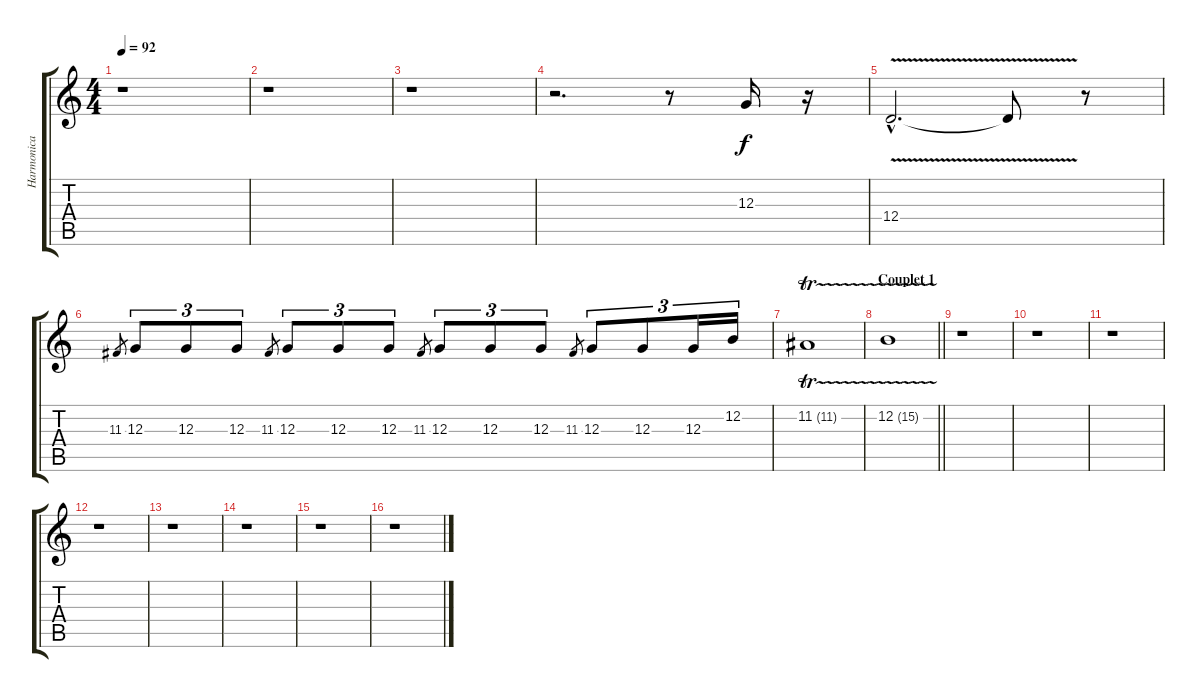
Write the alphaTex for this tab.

\track ("Harmonica" "Harmonica") {instrument harmonica}
\staff {score tabs}
\tuning (E4 B3 G3 D3 A2 E2) {hide}
\ts (4 4)
\tempo 92
\clef g2
\ks c
r.1{dy f instrument harmonica} |
r.1 |
r.1 |
r.2{d} r.8 12.3.16 r.16 |
\section ("" "")
12.4{v hac}.2{d} 12.4{t}.8 r.8 |
11.3.8{gr} 12.3.8{tu (3 2)} 12.3.8{tu (3 2)} 12.3.8{tu (3 2)} 11.3.8{gr} 12.3.8{tu (3 2)} 12.3.8{tu (3 2)} 12.3.8{tu (3 2)} 11.3.8{gr} 12.3.8{tu (3 2)} 12.3.8{tu (3 2)} 12.3.8{tu (3 2)} 11.3.8{gr} 12.3.8{tu (3 2)} 12.3.8{tu (3 2)} 12.3.16{tu (3 2)} 12.2.16{tu (3 2)} |
11.2{tr (11 64)}.1 |
\section ("" "Couplet 1")
\barLineRight lightlight
12.2{tr (15 32)}.1 |
r.1 |
r.1 |
r.1 |
r.1 |
r.1 |
r.1 |
r.1 |
r.1
